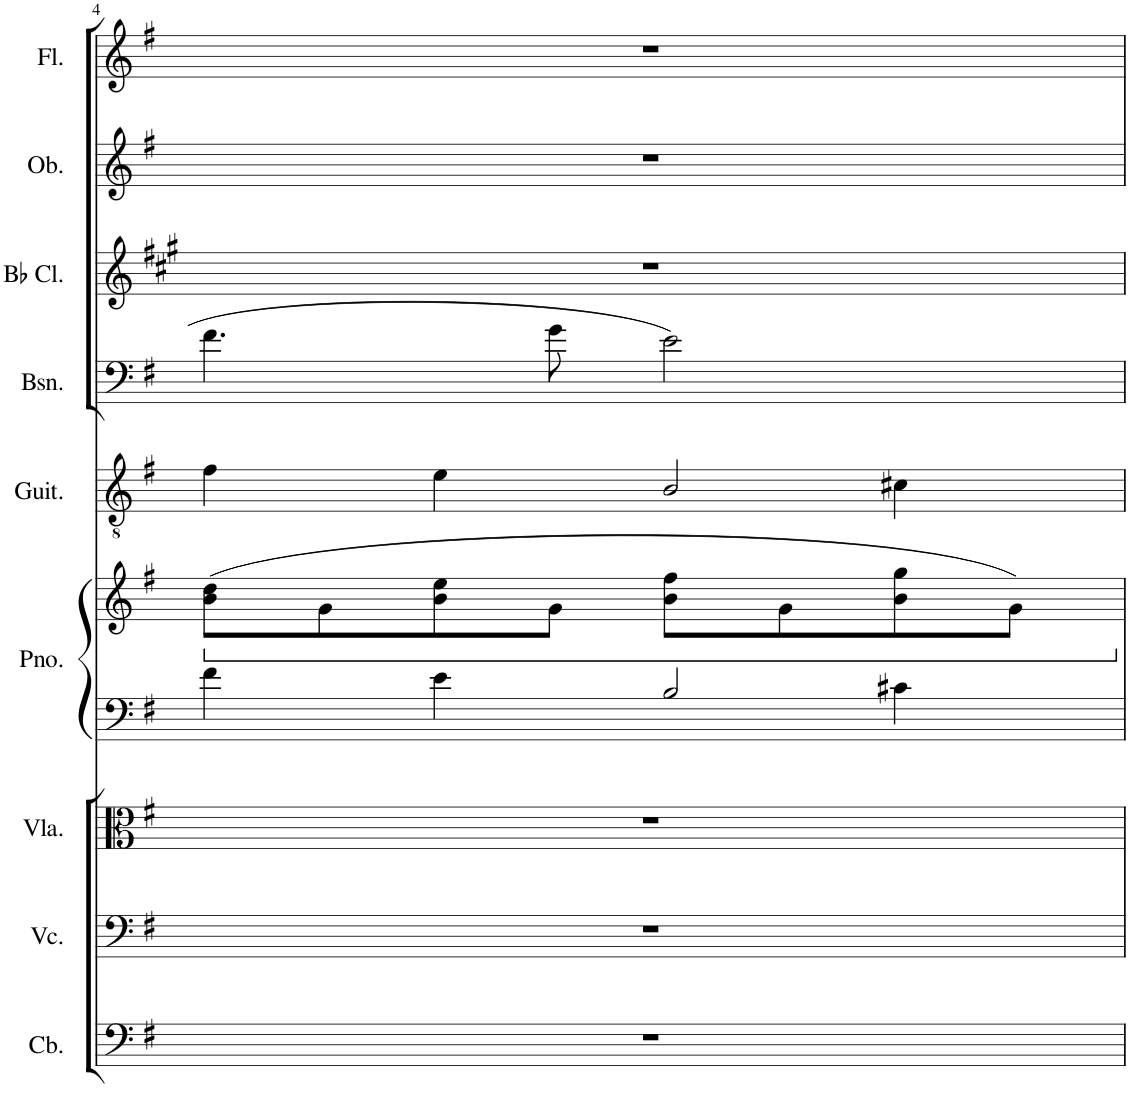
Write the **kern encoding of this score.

**kern	**kern	**kern	**kern	**kern	**kern	**kern	**kern	**kern	**kern
*part9	*part8	*part7	*part6	*part6	*part5	*part4	*part3	*part2	*part1
*staff10	*staff9	*staff8	*staff7	*staff6	*staff5	*staff4	*staff3	*staff2	*staff1
*I"Contrabass	*I"Violoncello	*I"Viola	*I"Piano	*	*I"Classical Guitar	*I"Bassoon	*I"Bb Clarinet	*I"Oboe	*I"Flute
*I'Cb.	*I'Vc.	*I'Vla.	*I'Pno.	*	*I'Guit.	*I'Bsn.	*I'Bb Cl.	*I'Ob.	*I'Fl.
!!LO:PB:g=z
*clefF4	*clefF4	*clefC3	*clefF4	*clefG2	*clefGv2	*clefF4	*clefG2	*clefG2	*clefG2
*Trd7c12	*	*	*	*	*	*	*Trd1c2	*	*
*k[f#]	*k[f#]	*k[f#]	*k[f#]	*k[f#]	*k[f#]	*k[f#]	*k[f#c#g#]	*k[f#]	*k[f#]
*M4/4	*M4/4	*M4/4	*M4/4	*M4/4	*M4/4	*M4/4	*M4/4	*M4/4	*M4/4
=4	=4	=4	=4	=4	=4	=4	=4	=4	=4
*	*	*	*^	*	*	*	*	*	*
*	*	*	*	*	*ped	*	*	*	*	*
*	*	*	*	*	*	*^	*	*	*	*
1r	1r	1r	4f#\	2.ryy	(>8b\ 8dd\L	4f#\	2.ryy	4.f#\	1r	1r	1r
.	.	.	.	.	8g\	.	.	.	.	.	.
.	.	.	4e\	.	8b\ 8ee\	4e\	.	.	.	.	.
.	.	.	.	.	8g\J	.	.	8g\	.	.	.
.	.	.	2B/	.	8b\ 8ff#\L	2B/	.	2e\	.	.	.
.	.	.	.	.	8g\	.	.	.	.	.	.
.	.	.	.	4c#X\	8b\ 8gg\	.	4c#X\	.	.	.	.
.	.	.	.	.	8g\J)	.	.	.	.	.	.
*	*	*	*v	*v	*	*v	*v	*	*	*	*
*	*	*	*	*Xped	*	*	*	*	*
=	=	=	=	=	=	=	=	=	=
*-	*-	*-	*-	*-	*-	*-	*-	*-	*-
